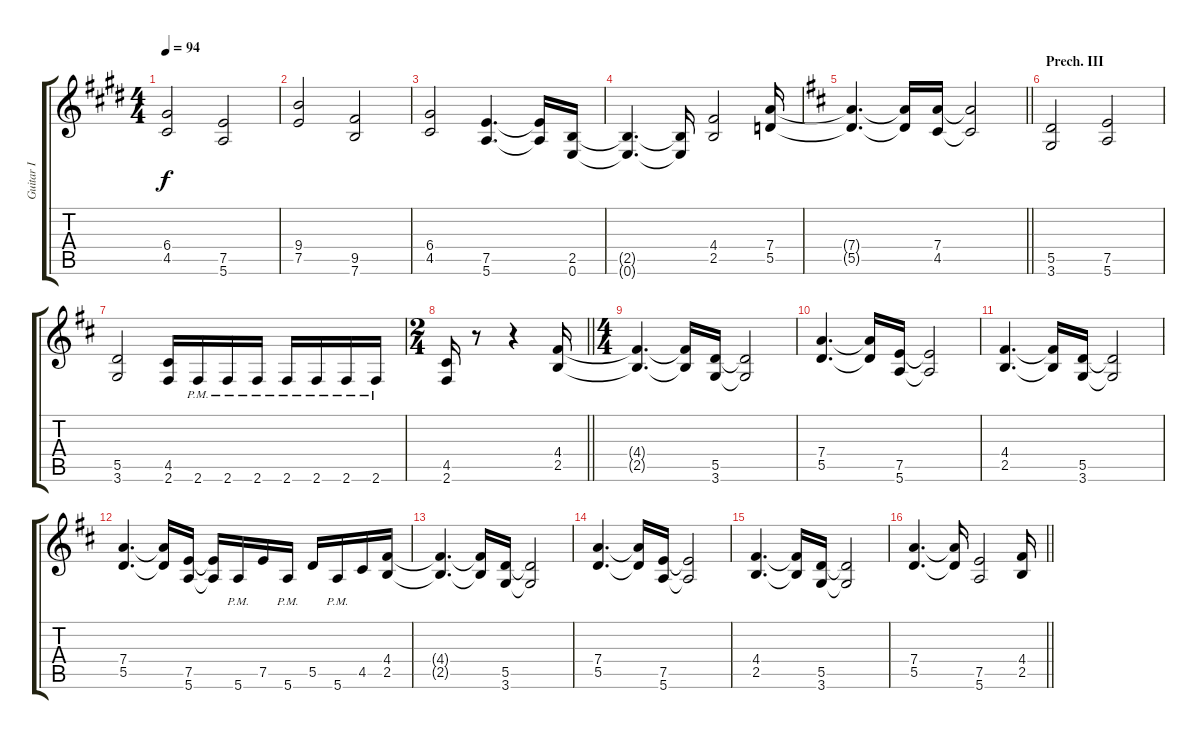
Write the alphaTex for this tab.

\track ("Guitar I" "Guitar I") {instrument distortionguitar}
\staff {score tabs}
\tuning (E4 B3 G3 D3 A2 E2) {hide}
\ts (4 4)
\tempo 94
\clef g2
\ks c#minor
(6.4 4.5).2{dy f} (7.5 5.6).2 |
(9.4 7.5).2 (9.5 7.6).2 |
(6.4 4.5).2 (7.5 5.6).4{d} (7.5{t} 5.6{t}).16 (2.5 0.6).16 |
(2.5{t} 0.6{t}).4{d} (2.5{t} 0.6{t}).16 (4.4 2.5).2 (7.4 5.5).16 |
\barLineRight lightlight
\ks bminor
(7.4{t} 5.5{t}).4{d} (7.4{t} 5.5{t}).16 (7.4 4.5).16 (7.4{t} 4.5{t}).2 |
\section ("" "Prech. III")
(5.5 3.6).2 (7.5 5.6).2 |
(5.5 3.6).2 (4.5 2.6).16 2.6{pm}.16 2.6{pm}.16 2.6{pm}.16 2.6{pm}.16 2.6{pm}.16 2.6{pm}.16 2.6{pm}.16 |
\ts (2 4)
\barLineRight lightlight
(4.5 2.6).16 r.8 r.4 (4.4 2.5).16 |
\ts (4 4)
(4.4{t} 2.5{t}).4{d} (4.4{t} 2.5{t}).16 (5.5 3.6).16 (5.5{t} 3.6{t}).2 |
(7.4 5.5).4{d} (7.4{t} 5.5{t}).16 (7.5 5.6).16 (7.5{t} 5.6{t}).2 |
(4.4 2.5).4{d} (4.4{t} 2.5{t}).16 (5.5 3.6).16 (5.5{t} 3.6{t}).2 |
(7.4 5.5).4{d} (7.4{t} 5.5{t}).16 (7.5 5.6).16 (7.5{t} 5.6{t}).16 5.6{pm}.16 7.5.16 5.6{pm}.16 5.5.16 5.6{pm}.16 4.5.16 (4.4 2.5).16 |
(4.4{t} 2.5{t}).4{d} (4.4{t} 2.5{t}).16 (5.5 3.6).16 (5.5{t} 3.6{t}).2 |
(7.4 5.5).4{d} (7.4{t} 5.5{t}).16 (7.5 5.6).16 (7.5{t} 5.6{t}).2 |
(4.4 2.5).4{d} (4.4{t} 2.5{t}).16 (5.5 3.6).16 (5.5{t} 3.6{t}).2 |
\barLineRight lightlight
(7.4 5.5).4{d} (7.4{t} 5.5{t}).16 (7.5 5.6).2 (4.4 2.5).16
